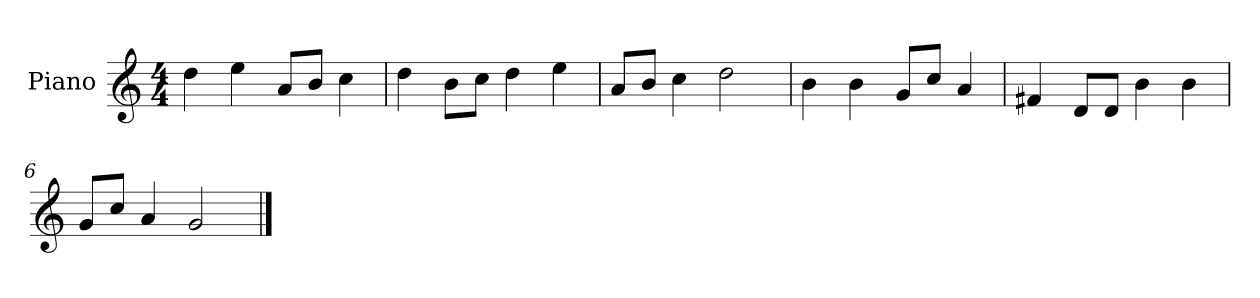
**kern
*part1
*staff1
*I"Piano
*I'P-no
*clefG2
*k[]
*M4/4
*MM90
=1
4dd\
4ee\
8a/L
8b/J
4cc\
=2
4dd\
8b\L
8cc\J
4dd\
4ee\
=3
8a/L
8b/J
4cc\
2dd\
=4
4b\
4b\
8g/L
8cc/J
4a/
=5
4f#X/
8d/L
8d/J
4b\
4b\
=6
8g/L
8cc/J
4a/
2g/
==
*-
